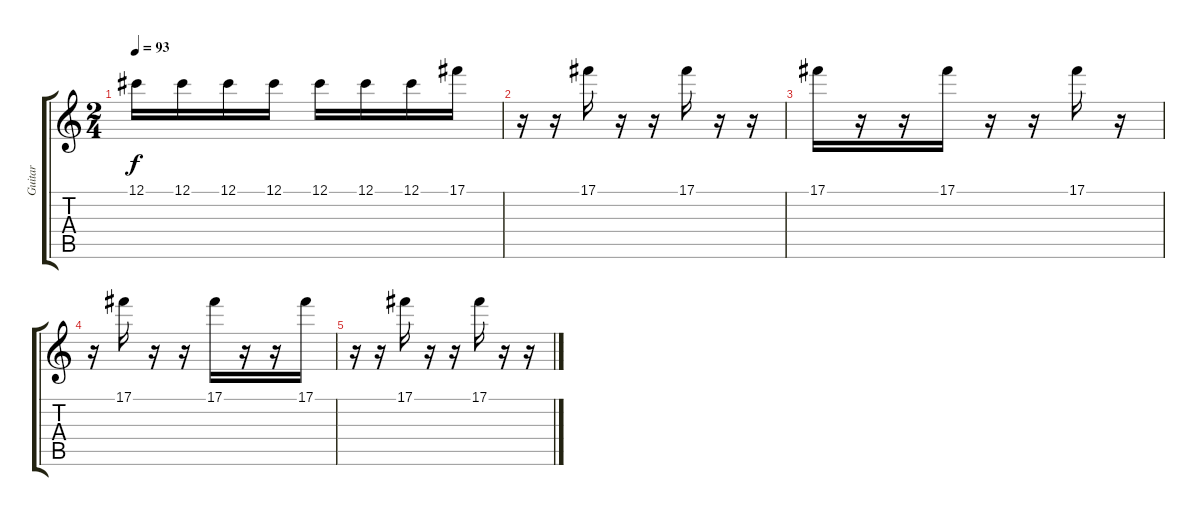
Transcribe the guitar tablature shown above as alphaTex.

\track ("Guitar" "Guitar") {instrument distortionguitar}
\staff {score tabs}
\tuning (Db4 Ab3 E3 B2 Gb2 B1) {hide}
\ts (2 4)
\tempo 93
\clef g2
\ks c
12.1.16{dy f} 12.1.16 12.1.16 12.1.16 12.1.16 12.1.16 12.1.16 17.1.16 |
r.16 r.16 17.1.16{volume 14} r.16 r.16 17.1.16{volume 12} r.16 r.16 |
17.1.16{volume 11} r.16 r.16 17.1.16{volume 9} r.16 r.16 17.1.16{volume 8} r.16 |
r.16 17.1.16{volume 8} r.16 r.16 17.1.16{volume 7} r.16 r.16 17.1.16{volume 6} |
r.16 r.16 17.1.16{volume 5} r.16 r.16 17.1.16{volume 4} r.16 r.16
